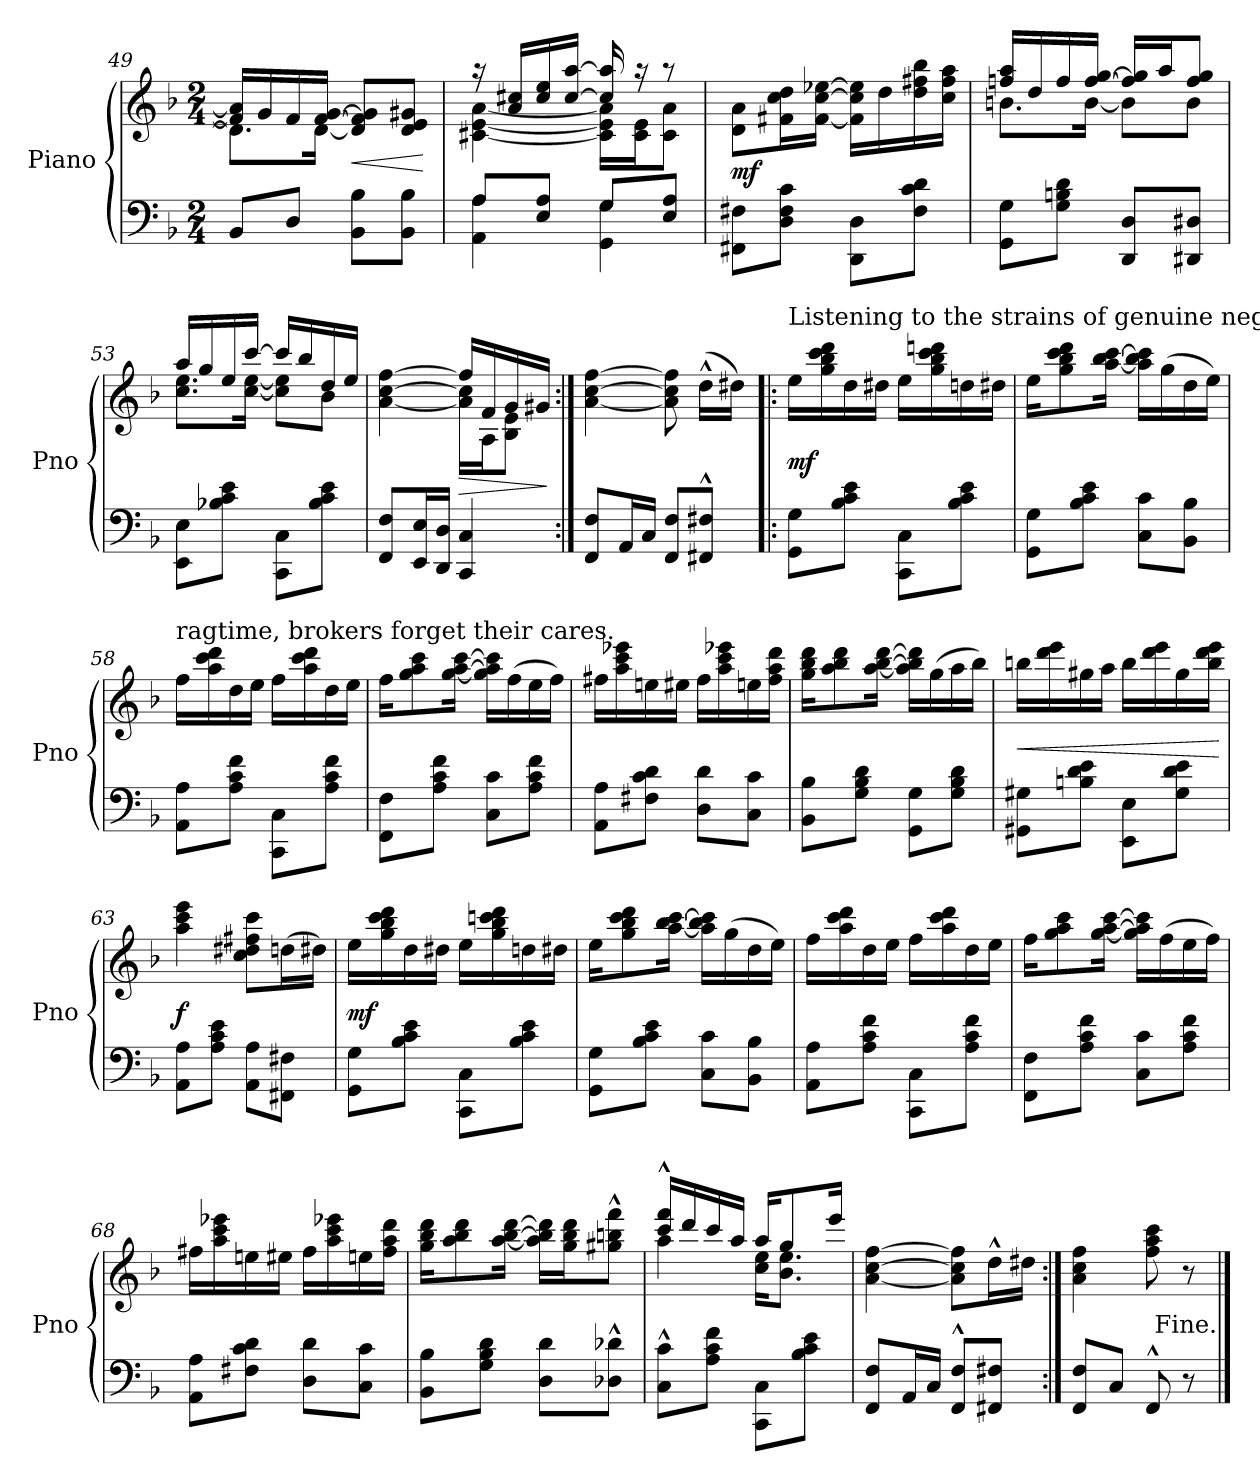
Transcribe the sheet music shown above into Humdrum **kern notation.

**kern	**kern	**dynam
*part1	*part1	*part1
*staff2	*staff1	*staff1/2
*I"Piano	*	*
*I'Pno	*	*
*clefF4	*clefG2	*
*k[b-]	*k[b-]	*
*M2/4	*M2/4	*
=49	=49	=49
*	*^	*
8BB-L	16f] 16a]LL	8.dL]	.
.	16g	.	.
8DJ	16f	.	.
.	[16f [16gJJ	[16dJk	.
8BB- 8B-L	8d] 8f] 8g]L	4ryy	<
8BB- 8B-J	8d 8e 8g#XJ	.	.
*	*v	*v	*
.	.	[
=50	=50	=50
*^	*^	*
8AL	4AA 4A	16raa	[4c#X [4e [4a	.
.	.	16a 16cc#XLL	.	.
8E 8AJ	.	16cc# 16ee	.	.
.	.	[16cc# [16aaJJ	.	.
8GL	4GG 4G	16cc#] 16aa]	16c#] 16e] 16a]LL	.
.	.	16raa	16c# 16eJ	.
8E 8AJ	.	8raa	8c# 8aJ	.
*v	*v	*	*	*
*	*v	*v	*
=51	=51	=51
8FF#X 8F#XL	8d\ 8a\L	mf
8D 8F# 8cJ	16f#X\ 16cc\ 16dd\L	.
.	[16f#\ [16cc\ [16ee-X\JJ	.
8DD 8DL	16f#] 16cc] 16ee-]LL	.
.	16dd	.
8F# 8c 8dJ	16dd 16ff#X 16bb-	.
.	16cc 16ff# 16aaJJ	.
=52	=52	=52
*	*^	*
8GG 8GL	16ffn 16aaLL	8.bnL	.
.	16dd	.	.
8G 8Bn 8dJ	16ff	.	.
.	[16ff [16ggJJ	[16bJk	.
8DD 8DL	16ff] 16gg]LL	8bL]	.
.	16aaJ	.	.
8DD#X 8D#XJ	8ff 8ggJ	8bJ	.
=53	=53	=53	=53
8EE 8EL	16aaLL	8.cc 8.eeL	.
.	16gg	.	.
8B-X 8c 8eJ	16ee	.	.
.	[16cccJJ	[16cc [16eeJk	.
8CC 8CL	16cccLL]	8cc] 8ee]L	.
.	16bb-	.	.
8B- 8c 8eJ	16dd	8b-J	.
.	16eeJJ	.	.
=54	=54	=54	=54
8FF 8FL	4ryy	[4a [4cc [>4ff	.
16EE 16EL	.	.	.
16DD 16DJJ	.	.	.
4CC 4C	16ffLL]	16a] 16cc]LL	>
.	16f	16AJ	.
.	16g	8B- 8eJ	.
.	16g#XJJ	.	.
*	*v	*v	*
.	.	]
=55:|!	=55:|!	=55:|!
8FF 8FL	[4a [4cc [4ff	.
16AAL	.	.
16CJJ	.	.
8FF 8FL	8a] 8cc] 8ff]	.
8FF#X^^ 8F#X^^J	(16dd^^LL	.
.	16dd#XJJ)	.
=56!|:	=56!|:	=56!|:
!	!LO:TX:a:t=Listening to the strains of genuine negro	!
8GG 8GL	16eeLL	mf
.	16gg 16bb- 16ccc 16ddd	.
8B- 8c 8eJ	16dd	.
.	16dd#XJJ	.
8CC 8CL	16eeLL	.
.	16gg 16bb- 16ccc 16dddn	.
8B- 8c 8eJ	16ddn	.
.	16dd#XJJ	.
=57	=57	=57
8GG 8GL	16eeKL	.
.	8gg 8bb- 8ccc 8ddd	.
8B- 8c 8eJ	.	.
.	[16aa [16bb- [16cccJk	.
8C 8cL	16aa] 16bb-] 16ccc]LL	.
.	(16gg	.
8BB- 8B-J	16dd	.
.	16eeJJ)	.
=58	=58	=58
!	!LO:TX:a:t=ragtime, brokers forget their cares.	!
8AA 8AL	16ffLL	.
.	16aa 16ccc 16ddd	.
8A 8c 8fJ	16dd	.
.	16eeJJ	.
8CC 8CL	16ffLL	.
.	16aa 16ccc 16ddd	.
8A 8c 8fJ	16dd	.
.	16eeJJ	.
=59	=59	=59
8FF 8FL	16ffKL	.
.	8gg 8aa 8ccc	.
8A 8c 8fJ	.	.
.	[16gg [16aa [16cccJk	.
8C 8cL	16gg] 16aa] 16ccc]LL	.
.	(16ff	.
8A 8c 8fJ	16ee	.
.	16ffJJ)	.
=60	=60	=60
8AA 8AL	16ff#XLL	.
.	16aa 16ccc 16eee-X	.
8F#X 8c 8dJ	16een	.
.	16ee#XJJ	.
8D 8dL	16ff#LL	.
.	16aa 16ccc 16eee-X	.
8C 8cJ	16een	.
.	16ff# 16aa 16dddJJ	.
=61	=61	=61
8BB- 8B-L	16gg 16bb- 16dddKL	.
.	8aa 8bb- 8ddd	.
8G 8B- 8dJ	.	.
.	[16aa [16bb- [16dddJk	.
8GG 8GL	16aa] 16bb-] 16ddd]LL	.
.	(16gg	.
8G 8B- 8dJ	16aa	.
.	16bb-JJ)	.
=62	=62	=62
8GG#X 8G#XL	16bbnLL	<
.	16ddd 16eee	.
8Bn 8d 8eJ	16gg#X	.
.	16aaJJ	.
8EE 8EL	16bbLL	.
.	16ddd 16eee	.
8G# 8d 8eJ	16gg#	.
.	16bb 16ddd 16eeeJJ	.
.	.	[
=63	=63	=63
8AA 8AL	4aa 4ccc 4eee	f
8A 8c 8eJ	.	.
8AA\ 8A\L	8cc 8dd#X 8ff#X 8cccL	.
8FF#X\ 8F#X\J	(16ddnL	.
.	16dd#XJJ)	.
=64	=64	=64
8GG 8GL	16eeLL	mf
.	16gg 16bb- 16ccc 16ddd	.
8B- 8c 8eJ	16dd	.
.	16dd#XJJ	.
8CC 8CL	16eeLL	.
.	16gg 16bb- 16cccn 16ddd	.
8B- 8c 8eJ	16ddn	.
.	16dd#XJJ	.
=65	=65	=65
8GG 8GL	16eeKL	.
.	8gg 8bb- 8ccc 8ddd	.
8B- 8c 8eJ	.	.
.	[16aa [16bb- [16cccJk	.
8C 8cL	16aa] 16bb-] 16ccc]LL	.
.	(16gg	.
8BB- 8B-J	16dd	.
.	16eeJJ)	.
=66	=66	=66
8AA 8AL	16ffLL	.
.	16aa 16ccc 16ddd	.
8A 8c 8fJ	16dd	.
.	16eeJJ	.
8CC 8CL	16ffLL	.
.	16aa 16ccc 16ddd	.
8A 8c 8fJ	16dd	.
.	16eeJJ	.
=67	=67	=67
8FF 8FL	16ffKL	.
.	8gg 8aa 8ccc	.
8A 8c 8fJ	.	.
.	[16gg [16aa [16cccJk	.
8C 8cL	16gg] 16aa] 16ccc]LL	.
.	(16ff	.
8A 8c 8fJ	16ee	.
.	16ffJJ)	.
=68	=68	=68
8AA 8AL	16ff#XLL	.
.	16aa 16ccc 16eee-X	.
8F#X 8c 8dJ	16een	.
.	16ee#XJJ	.
8D 8dL	16ff#LL	.
.	16aa 16ccc 16eee-X	.
8C 8cJ	16een	.
.	16ff# 16aa 16dddJJ	.
=69	=69	=69
8BB- 8B-L	16gg 16bb- 16dddKL	.
.	8aa 8bb- 8ddd	.
8G 8B- 8dJ	.	.
.	[16aa [16bb- [16dddJk	.
8D 8dL	16aa] 16bb-] 16ddd]LL	.
.	16gg 16bb- 16dddJ	.
8D-X^^ 8d-X^^J	8gg#X^^ 8bbn^^ 8fff^^J	.
=70	=70	=70
*	*^	*
8C^^ 8c^^L	16ccc^^ 16fff^^LL	4aa	.
.	16ddd	.	.
8A 8c 8fJ	16ccc	.	.
.	16aaJJ	.	.
8CC 8CL	16aaKL	16cc 16eeKL	.
.	8gg	8.b- 8.eeJ	.
8B- 8c 8eJ	.	.	.
.	16eeeJk	.	.
*	*v	*v	*
=71	=71	=71
8FF 8FL	[4a [4cc [4ff	.
16AAL	.	.
16CJJ	.	.
8FF^^ 8F^^L	8a] 8cc] 8ff]L	.
8FF#X 8F#XJ	16dd^^L	.
.	16dd#XJJ	.
=72:|!	=72:|!	=72:|!
8FF 8FL	4a 4cc 4ff	.
8CJ	.	.
8FF^^	8ff 8aa 8ccc	.
8r	8r	.
!	!LO:TX:c:t=Fine.	!
==	==	==
*-	*-	*-
